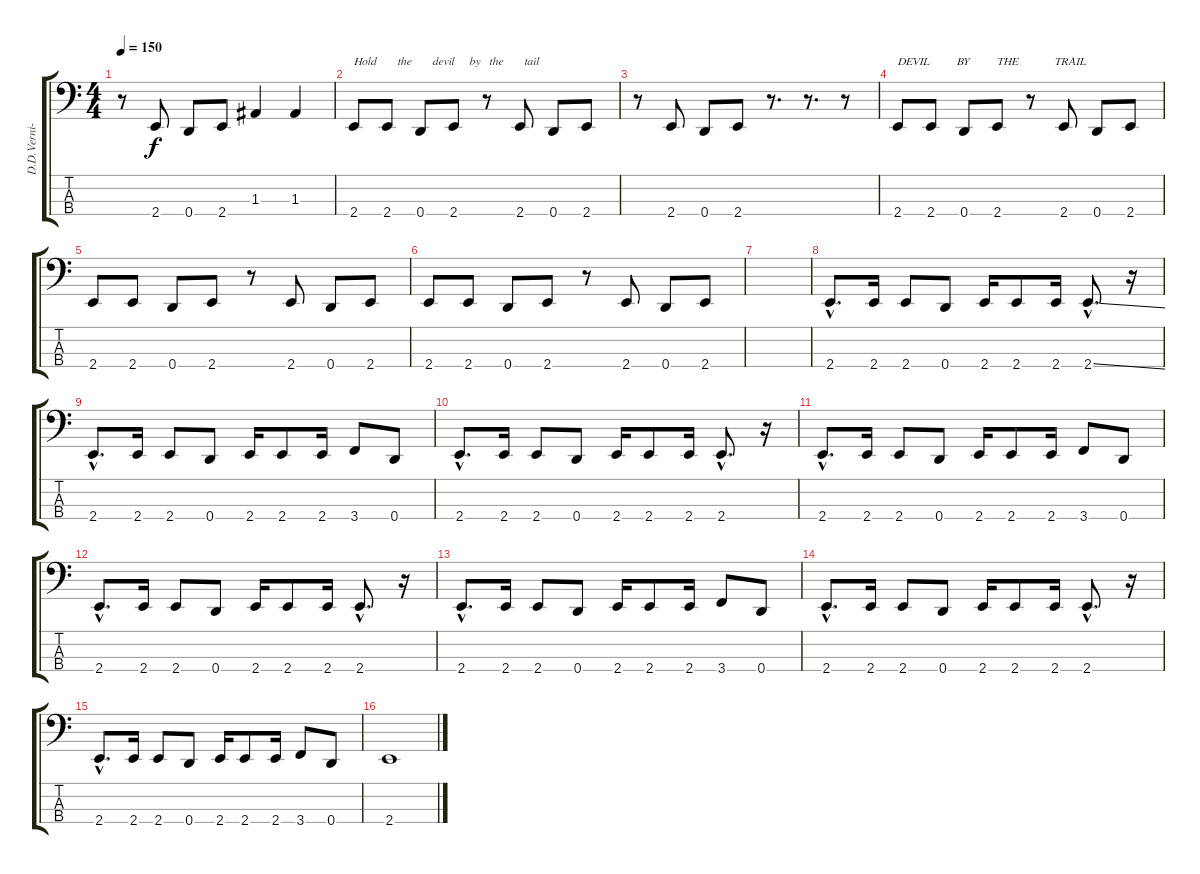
\track ("D.D.Verni-Bass" "D.D.Verni-") {instrument slapbass1}
\staff {score tabs}
\tuning (G2 D2 A1 D1) {hide}
\ts (4 4)
\tempo 150
\clef f4
\ks c
r.8{dy f} 2.4.8 0.4.8 2.4.8 1.3.4 1.3.4 |
2.4.8{txt "Hold       the       devil     by   the       tail"} 2.4.8 0.4.8 2.4.8 r.8 2.4.8 0.4.8 2.4.8 |
r.8 2.4.8 0.4.8 2.4.8 r.8{d} r.8{d} r.8 |
2.4.8{txt "DEVIL         BY         THE            TRAIL"} 2.4.8 0.4.8 2.4.8 r.8 2.4.8 0.4.8 2.4.8 |
2.4.8 2.4.8 0.4.8 2.4.8 r.8 2.4.8 0.4.8 2.4.8 |
2.4.8 2.4.8 0.4.8 2.4.8 r.8 2.4.8 0.4.8 2.4.8 |
|
2.4{hac}.8{d} 2.4.16 2.4.8 0.4.8 2.4.16 2.4.8 2.4.16 2.4{ss hac}.8{d} r.16 |
2.4{hac}.8{d} 2.4.16 2.4.8 0.4.8 2.4.16 2.4.8 2.4.16 3.4.8 0.4.8 |
2.4{hac}.8{d} 2.4.16 2.4.8 0.4.8 2.4.16 2.4.8 2.4.16 2.4{hac}.8{d} r.16 |
2.4{hac}.8{d} 2.4.16 2.4.8 0.4.8 2.4.16 2.4.8 2.4.16 3.4.8 0.4.8 |
2.4{hac}.8{d} 2.4.16 2.4.8 0.4.8 2.4.16 2.4.8 2.4.16 2.4{hac}.8{d} r.16 |
2.4{hac}.8{d} 2.4.16 2.4.8 0.4.8 2.4.16 2.4.8 2.4.16 3.4.8 0.4.8 |
2.4{hac}.8{d} 2.4.16 2.4.8 0.4.8 2.4.16 2.4.8 2.4.16 2.4{hac}.8{d} r.16 |
2.4{hac}.8{d} 2.4.16 2.4.8 0.4.8 2.4.16 2.4.8 2.4.16 3.4.8 0.4.8 |
2.4.1
